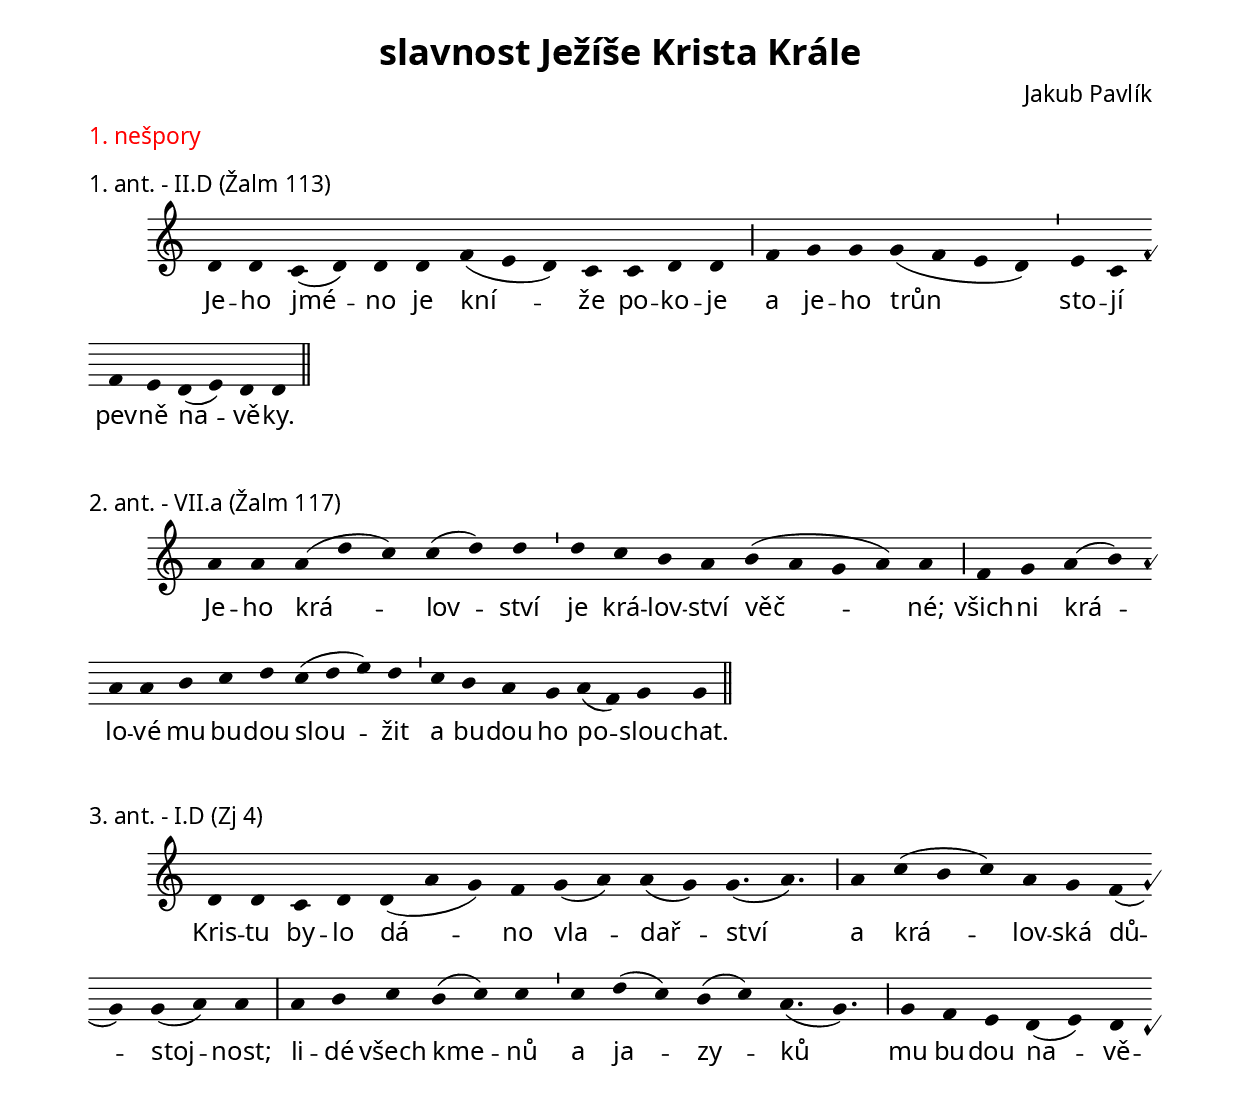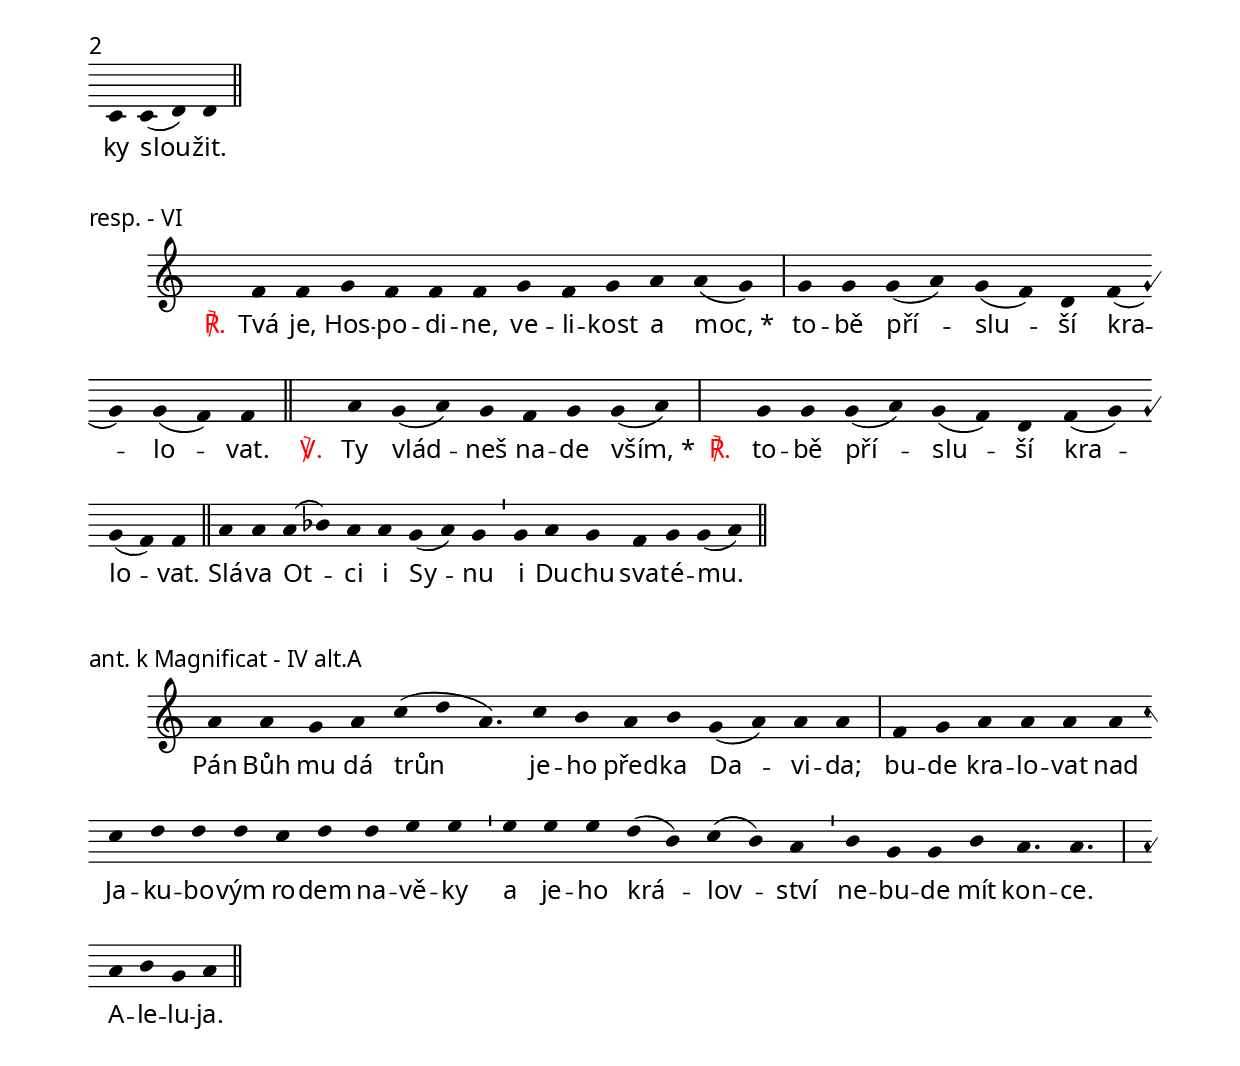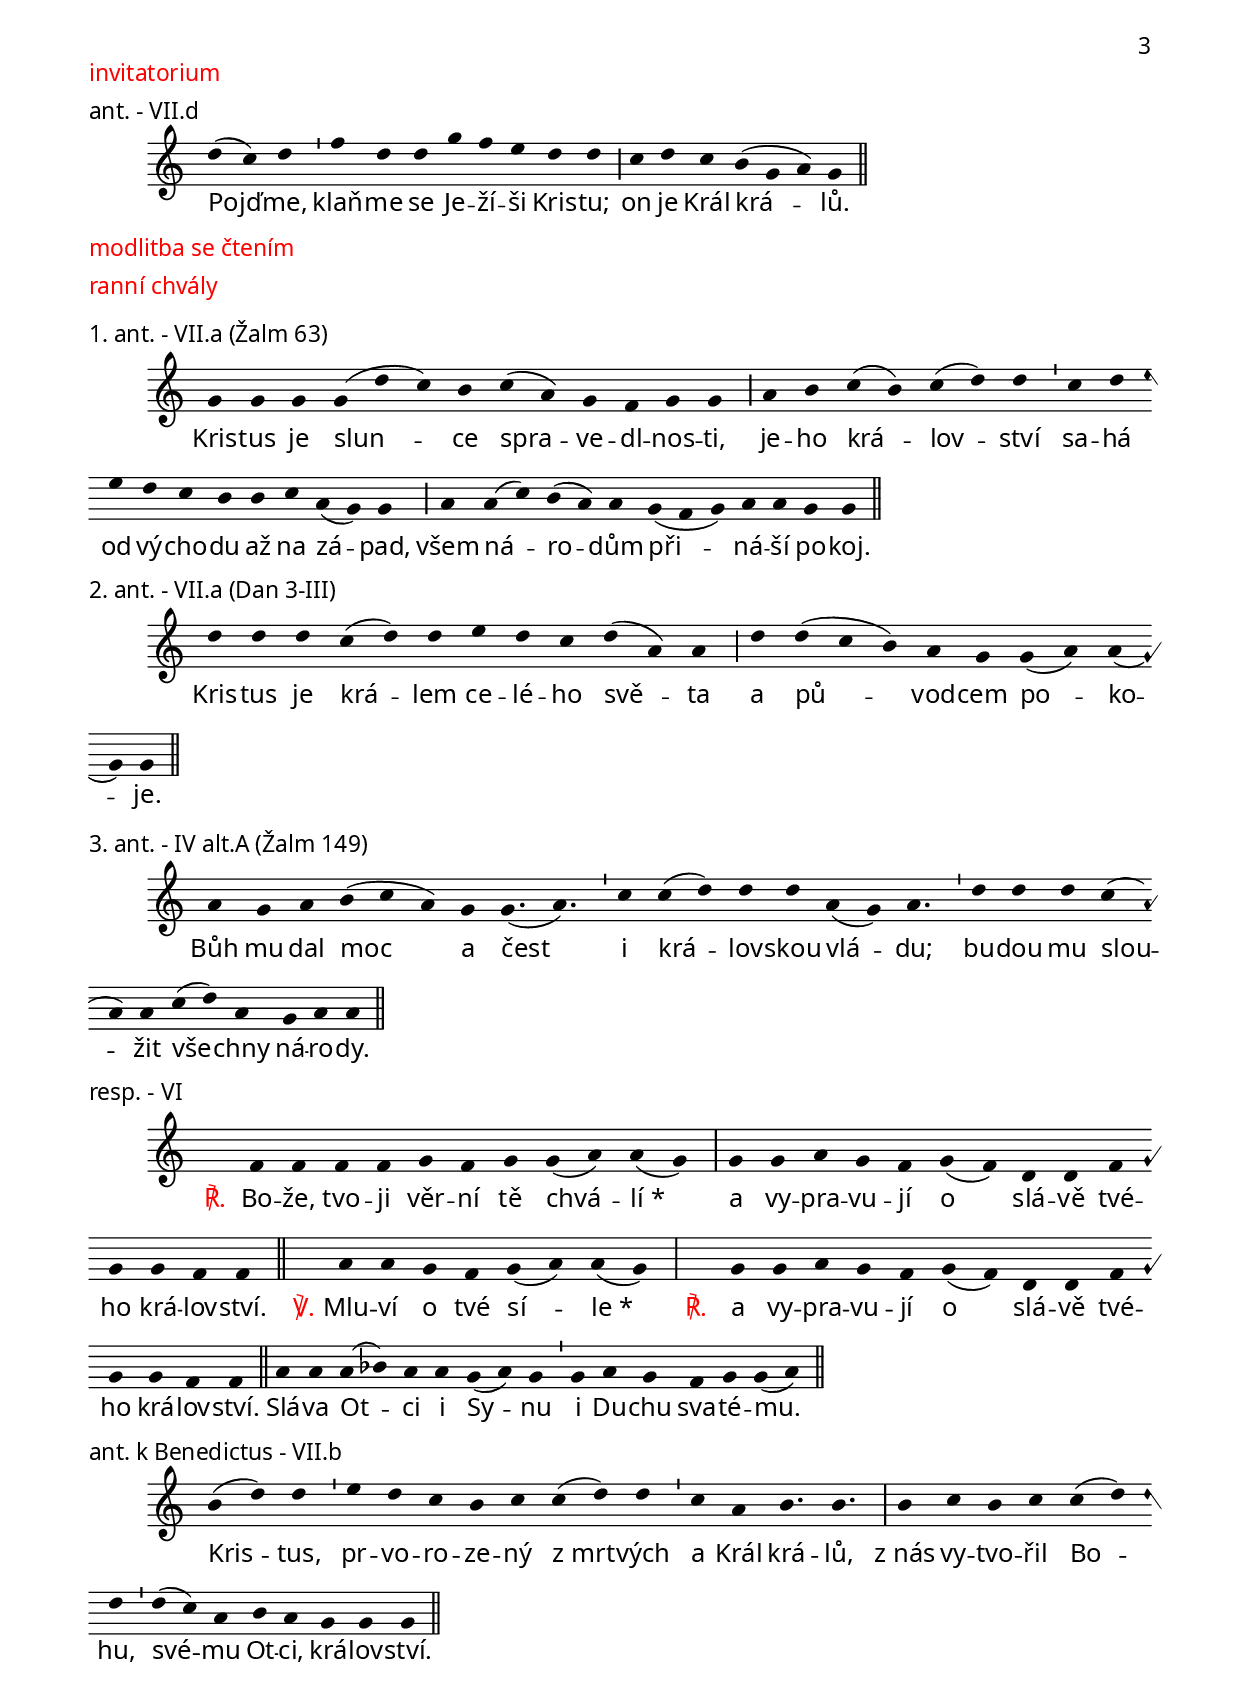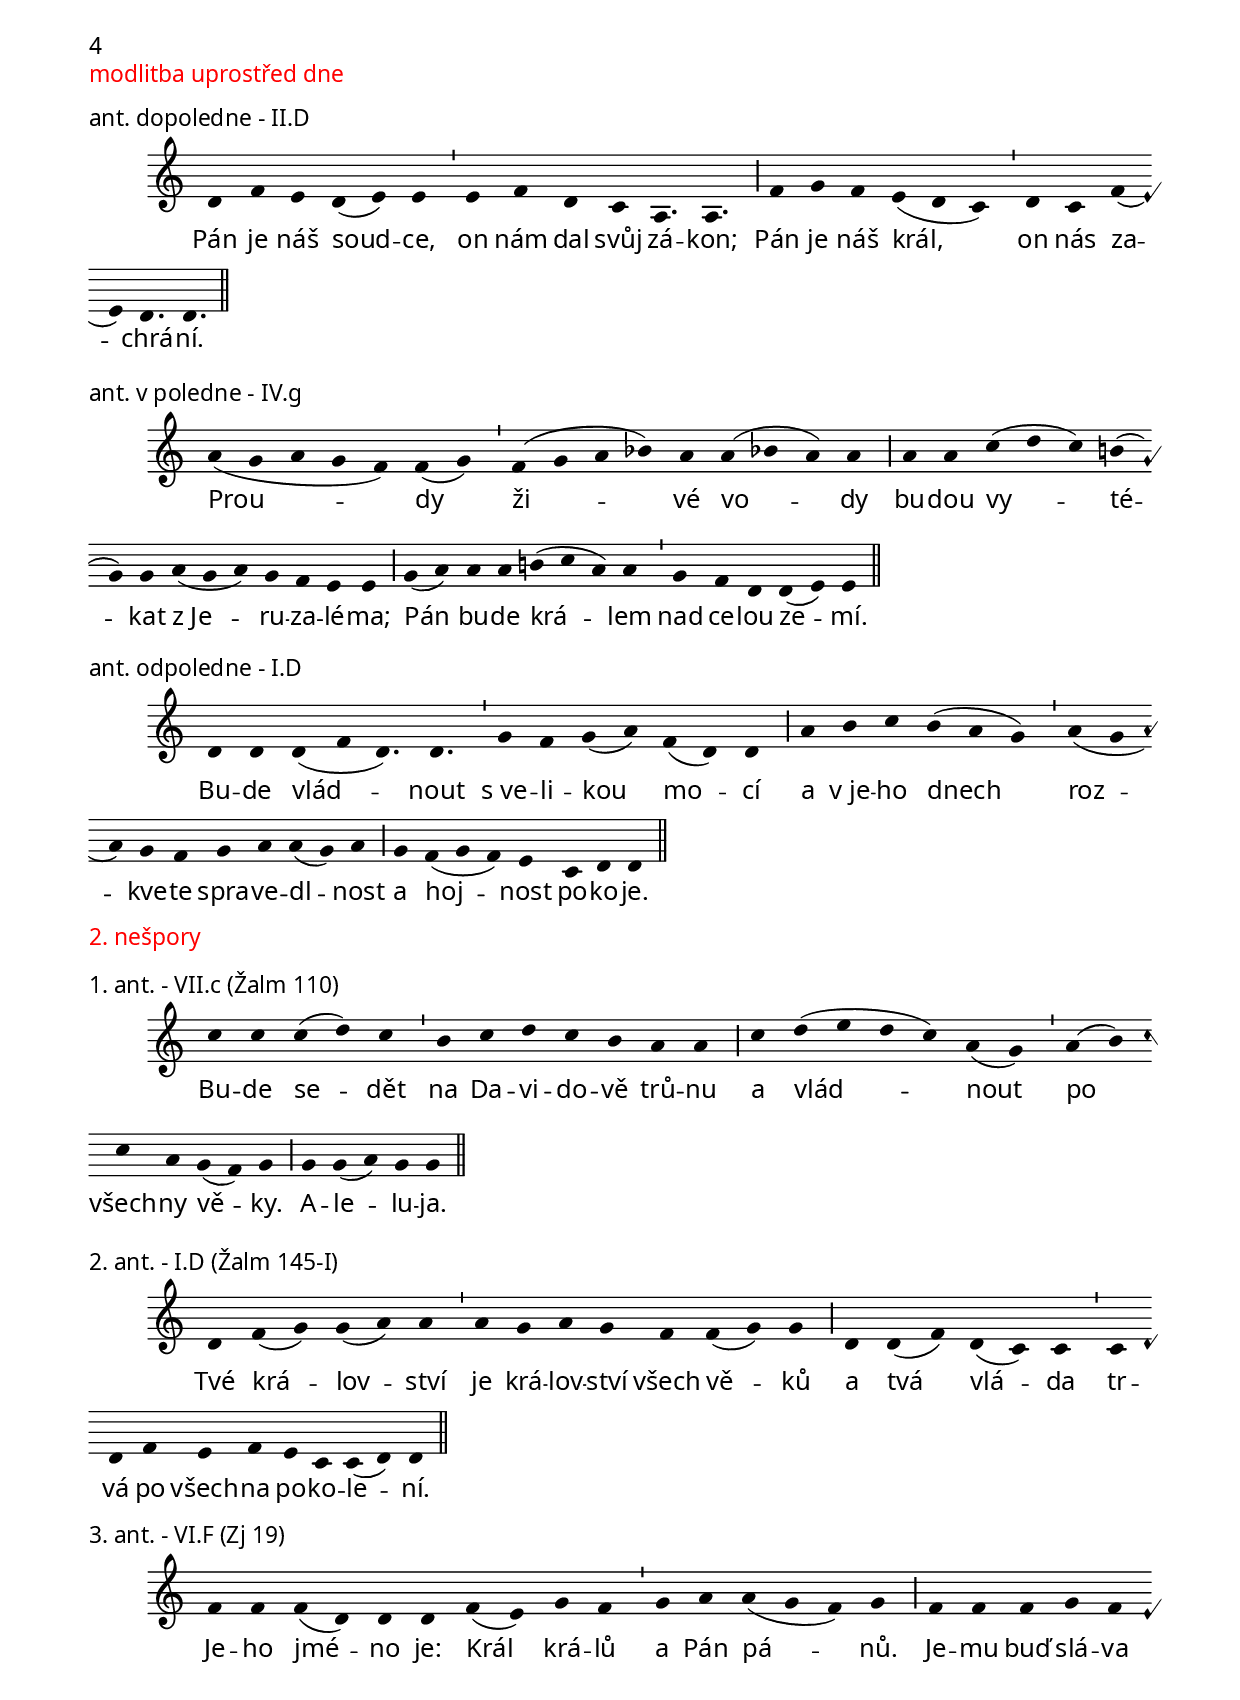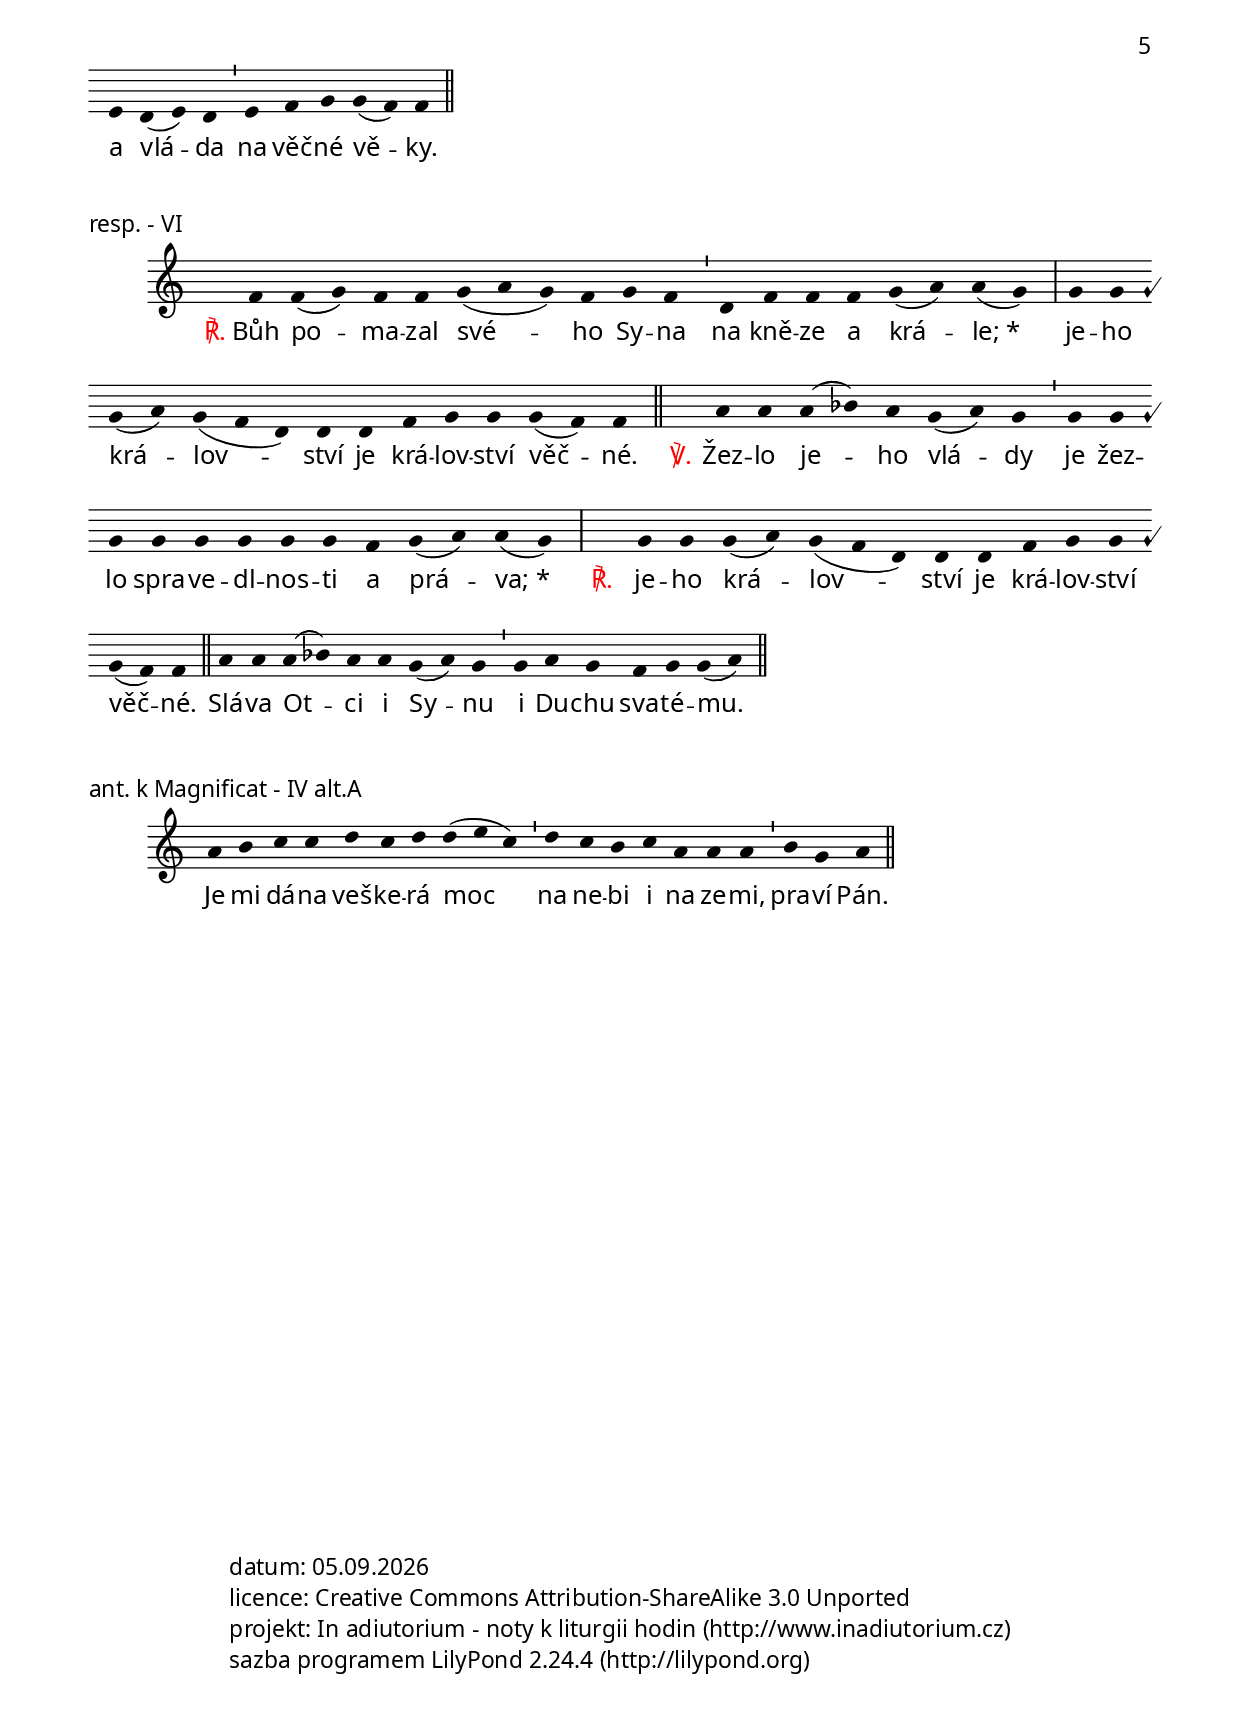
\version "2.14.2"

\header {
  title = "slavnost Ježíše Krista Krále"
  composer = "Jakub Pavlík"
}

\include "spolecne.ly"
\include "dilyresponsorii.ly"

\markup {\nadpisHodinka {"1. nešpory"}}

\score {
  \relative c' {
    \choralniRezim
    d4 d c( d) d d f( e d) c c d d \barMaior
    f g g g( f e d) \barMin e c f e d( e) d d \barFinalis
  }
  \addlyrics {
    Je -- ho jmé -- no je kní -- že po -- ko -- je
    a je -- ho trůn sto -- jí pev -- ně na -- vě -- ky.
  }
  \header {
    quid = "1. ant."
    modus = "II"
    differentia = "D" 
    psalmus = "Žalm 113"
    id = ""
    piece = \markup {\sestavTitulek}
  }
}

\score {
  \relative c'' {
    \choralniRezim
    a4 a a( d c) c( d) d \barMin d c b a b( a g a) a \barMaior
    f g a( b) a a b c d c( d e) d \barMin
    c b a g a( f) g g \barFinalis
  }
  \addlyrics {
    Je -- ho krá -- lov -- ství je krá -- lov -- ství věč -- né;
    všich -- ni krá -- lo -- vé mu bu -- dou slou -- žit
    a bu -- dou ho po -- slou -- chat.
  }
  \header {
    quid = "2. ant."
    modus = "VII"
    differentia = "a" 
    psalmus = "Žalm 117"
    id = ""
    piece = \markup {\sestavTitulek}
  }
}

\score {
  \relative c' {
    \choralniRezim
    d4 d c d d( a' g) f g( a) a( g) g4.( a) \barMaior
    a4 c( b c) a g f( g) g( a) a \barMax
    a b c b( c) c \barMin c d( c) b( c) a4.( g) \barMaior
    g4 f e d( e) d c c( d) d \barFinalis
  }
  \addlyrics {
    Kris -- tu by -- lo dá -- no vla -- dař -- ství
    a krá -- lov -- ská dů -- stoj -- nost;
    li -- dé všech kme -- nů a ja -- zy -- ků
    mu bu -- dou na -- vě -- ky slou -- žit.
  }
  \header {
    quid = "3. ant."
    modus = "I"
    differentia = "D" 
    psalmus = "Zj 4"
    id = ""
    piece = \markup {\sestavTitulek}
  }
}

\score {
  \relative c' {
    \choralniRezim
    
    % R
    \neviditelna f
    f4 f g f f f g f g a a( g) \barMax
    g g g( a) g( f) d f( g) g( f) f \barFinalis
    % V
    \neviditelna a
    a4 g( a) g f g g( a) \barMax
    % R
    \neviditelna a
    g g g( a) g( f) d f( g) g( f) f \barFinalis
    % Slava
    \respVIdoxologie \barFinalis
  }
  \addlyrics {
    \Response Tvá je, Hos -- po -- di -- ne, ve -- li -- kost a moc,_*
    to -- bě pří -- slu -- ší kra -- lo -- vat.
    \Verse Ty vlád -- neš na -- de vším,_*
    \Response to -- bě pří -- slu -- ší kra -- lo -- vat.
    \textRespDoxologie
  }
  \header {
    quid = "resp."
    modus = "VI"
    id = ""
    piece = \markup {\sestavTitulekResp}
  }
}

\score {
  \relative c'' {
    \choralniRezim
    a4 a g a c( d a4.) c4 b a b g( a) a a \barMax
    f g a a a a c d d d c d d e e \barMin
    e e e d( b) c( b) a \barMin
    b4 g g b a4. a \barMax
    a4 b g a \barFinalis
  }
  \addlyrics {
    Pán Bůh mu dá trůn je -- ho před -- ka Da -- vi -- da;
    bu -- de kra -- lo -- vat nad Ja -- ku -- bo -- vým ro -- dem na -- vě -- ky
    a je -- ho krá -- lov -- ství ne -- bu -- de mít kon -- ce.
    A -- le -- lu -- ja.
  }
  \header {
    quid = "ant. k Magnificat"
    modus = "IV alt"
    differentia = "A" 
    psalmus = "Magnificat"
    piece = \markup {\sestavTitulekBezZalmu}
  }
}

\pageBreak % ZLOM

\markup {\nadpisHodinka {"invitatorium"}}

\score {
  \relative c'' {
    \choralniRezim
    d4( c) d \barMin f d d g f e d d \barMaior
    c d c b( g a) g \barFinalis
  }
  \addlyrics {
    Pojď -- me, klaň -- me se Je -- ží -- ši Kris -- tu;
    on je Král krá -- lů.
  }
  \header {
    quid = "ant."
    modus = "VII"
    differentia = "d" 
    psalmus = ""
    id = ""
    piece = \markup {\sestavTitulekBezZalmu}
  }
}

\markup {\nadpisHodinka {"modlitba se čtením"}}

\score {
  \relative c' {
    \choralniRezim
    
  }
  \addlyrics {
    Bůh ho u -- sta -- no -- vil krá -- lem své -- ho li -- du
    a dal mu moc na -- de vše -- mi ná -- ro -- dy.
  }
  \header {
    quid = "1. ant."
    modus = ""
    differentia = "" 
    psalmus = "Žalm 2"
    id = ""
    piece = \markup {\sestavTitulek}
  }
}

\score {
  \relative c' {
    \choralniRezim
    
  }
  \addlyrics {
    Všich -- ni krá -- lo -- vé se mu bu -- dou kla -- nět,
    všech -- ny ná -- ro -- dy mu bu -- dou slou -- žit.
  }
  \header {
    quid = "2. ant."
    modus = ""
    differentia = "" 
    psalmus = "Žalm 72-I"
    id = ""
    piece = \markup {\sestavTitulek}
  }
}

\score {
  \relative c' {
    \choralniRezim
    
  }
  \addlyrics {
    V_něm bu -- dou po -- žeh -- ná -- na všech -- na ple -- me -- na ze -- mě,
    bla -- ho -- sla -- vit ho bu -- dou všech -- ny ná -- ro -- dy.
  }
  \header {
    quid = "3. ant."
    modus = ""
    differentia = "" 
    psalmus = "Žalm 72-II"
    id = ""
    piece = \markup {\sestavTitulek}
  }
}

\markup {\nadpisHodinka {"ranní chvály"}}

\score {
  \relative c'' {
    \choralniRezim
    g4 g g g( d' c) b c( a) g f g g \barMaior
    a b c( b) c( d) d \barMin c d e d c b b c a( g) g \barMaior
    a a( c) b( a) a g( f g) a a g g \barFinalis
  }
  \addlyrics {
    Kris -- tus je slun -- ce spra -- ve -- dl -- nos -- ti,
    je -- ho krá -- lov -- ství sa -- há od vý -- cho -- du až na zá -- pad,
    všem ná -- ro -- dům při -- ná -- ší po -- koj.
  }
  \header {
    quid = "1. ant."
    modus = "VII"
    differentia = "a" 
    psalmus = "Žalm 63"
    id = ""
    piece = \markup {\sestavTitulek}
  }
}

\score {
  \relative c'' {
    \choralniRezim
    d4 d d c( d) d e d c d( a) a \barMaior
    d d( c b) a g g( a) a( g) g \barFinalis
  }
  \addlyrics {
    Kris -- tus je krá -- lem ce -- lé -- ho svě -- ta
    a pů -- vod -- cem po -- ko -- je.
  }
  \header {
    quid = "2. ant."
    modus = "VII"
    differentia = "a" 
    psalmus = "Dan 3-III"
    id = ""
    piece = \markup {\sestavTitulek}
  }
}

\score {
  \relative c'' {
    \choralniRezim
    a4 g a b( c a) g g4.( a) \barMin 
    c4 c( d) d d a( g) a4. \barMin
    d4 d d c( a) a c( d) a g a a \barFinalis
  }
  \addlyrics {
    Bůh mu dal moc a čest 
    i krá -- lov -- skou vlá -- du;
    bu -- dou mu slou -- žit vše -- chny ná -- ro -- dy.
  }
  \header {
    quid = "3. ant."
    modus = "IV alt"
    differentia = "A"
    psalmus = "Žalm 149"
    id = ""
    fons = "žaltář, čtvrtek 1.t., nešp., 3.ant."
    piece = \markup {\sestavTitulek}
  }
}

\score {
  \relative c' {
    \choralniRezim
    
    % R
    \neviditelna f
    f4 f f f g f g g( a) a( g) \barMax
    g g a g f g( f) d d f g g f f \barFinalis
    % V
    \neviditelna a
    a4 a g f g( a) a( g) \barMax
    % R
    \neviditelna a
    g g a g f g( f) d d f g g f f \barFinalis
    % Slava
    \respVIdoxologie \barFinalis
  }
  \addlyrics {
    \Response Bo -- že, tvo -- ji věr -- ní tě chvá -- lí_*
    a vy -- pra -- vu -- jí o slá -- vě tvé -- ho krá -- lov -- ství.
    \Verse Mlu -- ví o tvé sí -- le_*
    \Response a vy -- pra -- vu -- jí o slá -- vě tvé -- ho krá -- lov -- ství.
    \textRespDoxologie
  }
  \header {
    quid = "resp."
    modus = "VI"
    id = ""
    piece = \markup {\sestavTitulekResp}
  }
}

\score {
  \relative c'' {
    \choralniRezim
    b4( d) d \barMin
    e d c b c c( d) d \barMin
    c a b4. b \barMax
    b4 c b c c( d) d \barMin
    d( c) a b a g g g \barFinalis
  }
  \addlyrics {
    Kris -- tus,
    pr -- vo -- ro -- ze -- ný z_mrt -- vých
    a Král krá -- lů,
    z_nás vy -- tvo -- řil Bo -- hu, 
    své -- mu Ot -- ci, krá -- lov -- ství.
  }
  \header {
    quid = "ant. k Benedictus"
    modus = "VII"
    differentia = "b" 
    psalmus = "Benedictus"
    piece = \markup {\sestavTitulekBezZalmu}
  }
}

\pageBreak % ZLOM

\markup {\nadpisHodinka {"modlitba uprostřed dne"}}

\score {
  \relative c' {
    \choralniRezim
    d4 f e d( e) e \barMin e f d c a4. a \barMaior
    f'4 g f e( d c) \barMin d c f( e) d4. d \barFinalis
  }
  \addlyrics {
    Pán je náš soud -- ce,
    on nám dal svůj zá -- kon;
    Pán je náš král,
    on nás za -- chrá -- ní.
  }
  \header {
    quid = "ant. dopoledne"
    modus = "II"
    differentia = "D" 
    psalmus = ""
    id = ""
    piece = \markup {\sestavTitulekBezZalmu}
  }
}

\score {
  \relative c'' {
    \choralniRezim
    a4( g a g f) f( g) \barMin f( g a bes) a a( bes a) a \barMaior
    a a c( d c) b!( g) g a( g a) g f e e \barMaior
    g( a) a a b!( c a) a \barMin g f d d( e) e \barFinalis
  }
  \addlyrics {
    Prou -- dy ži -- vé vo -- dy 
    bu -- dou vy -- té -- kat z_Je -- ru -- za -- lé -- ma;
    Pán bu -- de krá -- lem nad ce -- lou ze -- mí.
  }
  \header {
    quid = "ant. v poledne"
    modus = "IV" % vim, ze prekracuje rozsah, ale porad je, myslim, vic IV nez III.
    differentia = "g" 
    psalmus = ""
    id = ""
    piece = \markup {\sestavTitulekBezZalmu}
  }
}

\score {
  \relative c' {
    \choralniRezim
    d4 d d( f d4.) d \barMin g4 f g( a) f( d) d \barMaior
    a' b c b( a g) \barMin a( g a) g f g a a( g) a \barMaior
    g f( g f) e c d d \barFinalis
  }
  \addlyrics {
    Bu -- de vlád -- nout s_ve -- li -- kou mo -- cí
    a v_je -- ho dnech roz -- kve -- te spra -- ve -- dl -- nost
    a hoj -- nost po -- ko -- je.
  }
  \header {
    quid = "ant. odpoledne"
    modus = "I"
    differentia = "D" 
    psalmus = ""
    id = ""
    piece = \markup {\sestavTitulekBezZalmu}
  }
}

\markup {\nadpisHodinka {"2. nešpory"}}

\score {
  \relative c'' {
    \choralniRezim
    c4 c c( d) c \barMin b c d c b a a \barMaior
    c d( e d c) a( g) \barMin a( b) c a g( f) g \barMaior
    g g( a) g g \barFinalis
  }
  \addlyrics {
    Bu -- de se -- dět na Da -- vi -- do -- vě trů -- nu
    a vlád -- nout po všech -- ny vě -- ky.
    A -- le -- lu -- ja.
  }
  \header {
    quid = "1. ant."
    modus = "VII"
    differentia = "c" 
    psalmus = "Žalm 110"
    id = ""
    piece = \markup {\sestavTitulek}
  }
}

\score {
  \relative c' {
    \choralniRezim
    d4 f( g) g( a) a \barMin a g a g f f( g) g \barMaior
    d d( f) d( c) c \barMin c d f e f e c c( d) d \barFinalis
  }
  \addlyrics {
    Tvé krá -- lov -- ství je krá -- lov -- ství všech vě -- ků
    a tvá vlá -- da tr -- vá po všech -- na po -- ko -- le -- ní.
  }
  \header {
    quid = "2. ant."
    modus = "I"
    differentia = "D" 
    psalmus = "Žalm 145-I"
    id = ""
    piece = \markup {\sestavTitulek}
  }
}

\score {
  \relative c' {
    \choralniRezim
    f4 f f( d) d d f( e) g f \barMin g a a( g f) g \barMaior
    f f f g f e d( e) d \barMin e f g g( f) f \barFinalis
  }
  \addlyrics {
    Je -- ho jmé -- no je: Král krá -- lů a Pán pá -- nů.
    Je -- mu buď slá -- va a vlá -- da
    na věč -- né vě -- ky.
  }
  \header {
    quid = "3. ant."
    modus = "VI"
    differentia = "F" 
    psalmus = "Zj 19"
    id = ""
    piece = \markup {\sestavTitulek}
  }
}

\score {
  \relative c' {
    \choralniRezim
    
    % R
    \neviditelna f
    f4 f( g) f f g( a g) f g f \barMin
    d f f f g( a) a( g) \barMax
    g g g( a) g( f d) d d f g g g( f) f \barFinalis
    % V
    \neviditelna a
    a4 a a( bes) a g( a) g \barMin g g g g g g g g f g( a) a( g) \barMax
    % R
    \neviditelna a
    g g g( a) g( f d) d d f g g g( f) f \barFinalis
    % Slava
    \respVIdoxologie \barFinalis
  }
  \addlyrics {
    \Response Bůh po -- ma -- zal své -- ho Sy -- na 
    na kně -- ze a krá -- le;_*
    je -- ho krá -- lov -- ství je krá -- lov -- ství věč -- né.
    \Verse Žez -- lo je -- ho vlá -- dy
    je žez -- lo spra -- ve -- dl -- nos -- ti a prá -- va;_*
    \Response je -- ho krá -- lov -- ství je krá -- lov -- ství věč -- né.
    \textRespDoxologie
  }
  \header {
    quid = "resp."
    modus = "VI"
    id = ""
    piece = \markup {\sestavTitulekResp}
  }
}


\score {
  \relative c'' {
    \choralniRezim
    a4 b c c d c d d( e c) \barMin
    d c b c a a a \barMin
    b g a \barFinalis
  }
  \addlyrics {
    Je mi dá -- na veš -- ke -- rá moc
    na ne -- bi i na ze -- mi,
    pra -- ví Pán.
  }
  \header {
    quid = "ant. k Magnificat"
    modus = "IV alt"
    differentia = "A" 
    psalmus = "Magnificat"
    piece = \markup {\sestavTitulekBezZalmu}
  }
}